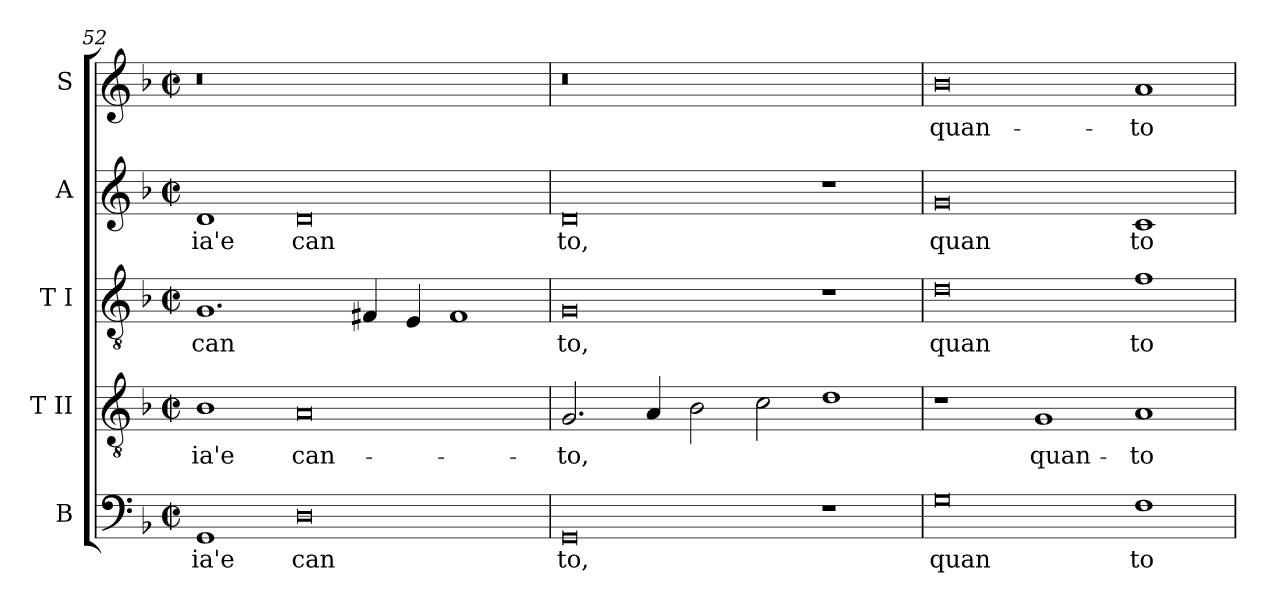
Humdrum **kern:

**kern	**text	**kern	**text	**kern	**text	**kern	**text	**kern	**text
*part5	*part5	*part4	*part4	*part3	*part3	*part2	*part2	*part1	*part1
*staff5	*staff5	*staff4	*staff4	*staff3	*staff3	*staff2	*staff2	*staff1	*staff1
*I"B	*	*I"T II	*	*I"T I	*	*I"A	*	*I"S	*
!!LO:PB:g=z
*clefF4	*	*clefGv2	*	*clefGv2	*	*clefG2	*	*clefG2	*
*k[b-]	*	*k[b-]	*	*k[b-]	*	*k[b-]	*	*k[b-]	*
*F:	*	*F:	*	*F:	*	*F:	*	*F:	*
*M2/2	*	*M2/2	*	*M2/2	*	*M2/2	*	*M2/2	*
*met(c|)	*	*met(c|)	*	*met(c|)	*	*met(c|)	*	*met(c|)	*
=52	=52	=52	=52	=52	=52	=52	=52	=52	=52
!	!LO:LY:b:cj	!	!LO:LY:b:cj	!	!LO:LY:b:cj	!	!LO:LY:b:cj	!	!
1GG	ia'e	1B-	-ia'e	1.G	can	1d	ia'e	0.r	.
!	!LO:LY:b:cj	!	!LO:LY:b:cj	!	!	!	!LO:LY:b:cj	!	!
0D	can	0A	can-	.	.	0d	can	.	.
!	!	!	!	!	!LO:LY:b:cj	!	!	!	!
.	.	.	.	4F#X/	.	.	.	.	.
!	!	!	!	!	!LO:LY:b:cj	!	!	!	!
.	.	.	.	4E/	.	.	.	.	.
!	!	!	!	!	!LO:LY:b:cj	!	!	!	!
.	.	.	.	1F#	.	.	.	.	.
=53	=53	=53	=53	=53	=53	=53	=53	=53	=53
!	!LO:LY:b:cj	!	!LO:LY:b:cj	!	!LO:LY:b:cj	!	!LO:LY:b:cj	!	!
0GG	to,	2.G/	-to,	0G	to,	0d	to,	0.r	.
!	!	!	!LO:LY:b:cj	!	!	!	!	!	!
.	.	4A/	.	.	.	.	.	.	.
!	!	!	!LO:LY:b:cj	!	!	!	!	!	!
.	.	2B-\	.	.	.	.	.	.	.
!	!	!	!LO:LY:b:cj	!	!	!	!	!	!
.	.	2c\	.	.	.	.	.	.	.
!	!	!	!LO:LY:b:cj	!	!	!	!	!	!
1r	.	1d	.	1r	.	1r	.	.	.
=54	=54	=54	=54	=54	=54	=54	=54	=54	=54
!	!LO:LY:b:cj	!	!	!	!LO:LY:b:cj	!	!LO:LY:b:cj	!	!LO:LY:b:cj
0G	quan	1r	.	0d	quan	0g	quan	0b-	quan-
!	!	!	!LO:LY:b:cj	!	!	!	!	!	!
.	.	1G	quan-	.	.	.	.	.	.
!	!LO:LY:b:cj	!	!LO:LY:b:cj	!	!LO:LY:b:cj	!	!LO:LY:b:cj	!	!LO:LY:b:cj
1F	to	1A	-to	1f	to	1c	to	1a	-to
=	=	=	=	=	=	=	=	=	=
*-	*-	*-	*-	*-	*-	*-	*-	*-	*-
